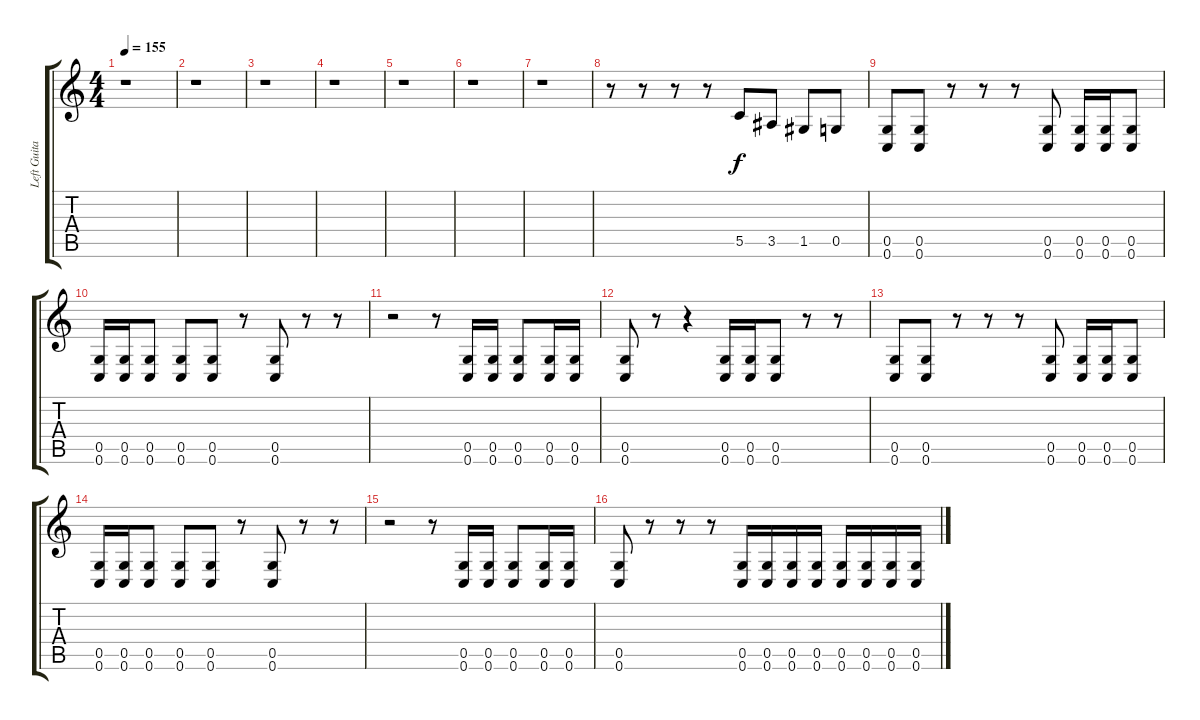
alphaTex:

\track ("Left Guitar" "Left Guita") {instrument distortionguitar}
\staff {score tabs}
\tuning (D4 A3 F3 C3 G2 C2) {hide}
\ts (4 4)
\tempo 155
\clef g2
\ks c
r.1{dy f} |
r.1 |
r.1 |
r.1 |
r.1 |
r.1 |
r.1 |
r.8 r.8 r.8 r.8 5.5.8 3.5.8 1.5.8 0.5.8 |
(0.5 0.6).8 (0.5 0.6).8 r.8 r.8 r.8 (0.5 0.6).8 (0.5 0.6).16 (0.5 0.6).16 (0.5 0.6).8 |
(0.5 0.6).16 (0.5 0.6).16 (0.5 0.6).8 (0.5 0.6).8 (0.5 0.6).8 r.8 (0.5 0.6).8 r.8 r.8 |
r.2 r.8 (0.5 0.6).16 (0.5 0.6).16 (0.5 0.6).8 (0.5 0.6).16 (0.5 0.6).16 |
(0.5 0.6).8 r.8 r.4 (0.5 0.6).16 (0.5 0.6).16 (0.5 0.6).8 r.8 r.8 |
(0.5 0.6).8 (0.5 0.6).8 r.8 r.8 r.8 (0.5 0.6).8 (0.5 0.6).16 (0.5 0.6).16 (0.5 0.6).8 |
(0.5 0.6).16 (0.5 0.6).16 (0.5 0.6).8 (0.5 0.6).8 (0.5 0.6).8 r.8 (0.5 0.6).8 r.8 r.8 |
r.2 r.8 (0.5 0.6).16 (0.5 0.6).16 (0.5 0.6).8 (0.5 0.6).16 (0.5 0.6).16 |
(0.5 0.6).8 r.8 r.8 r.8 (0.5 0.6).16 (0.5 0.6).16 (0.5 0.6).16 (0.5 0.6).16 (0.5 0.6).16 (0.5 0.6).16 (0.5 0.6).16 (0.5 0.6).16
